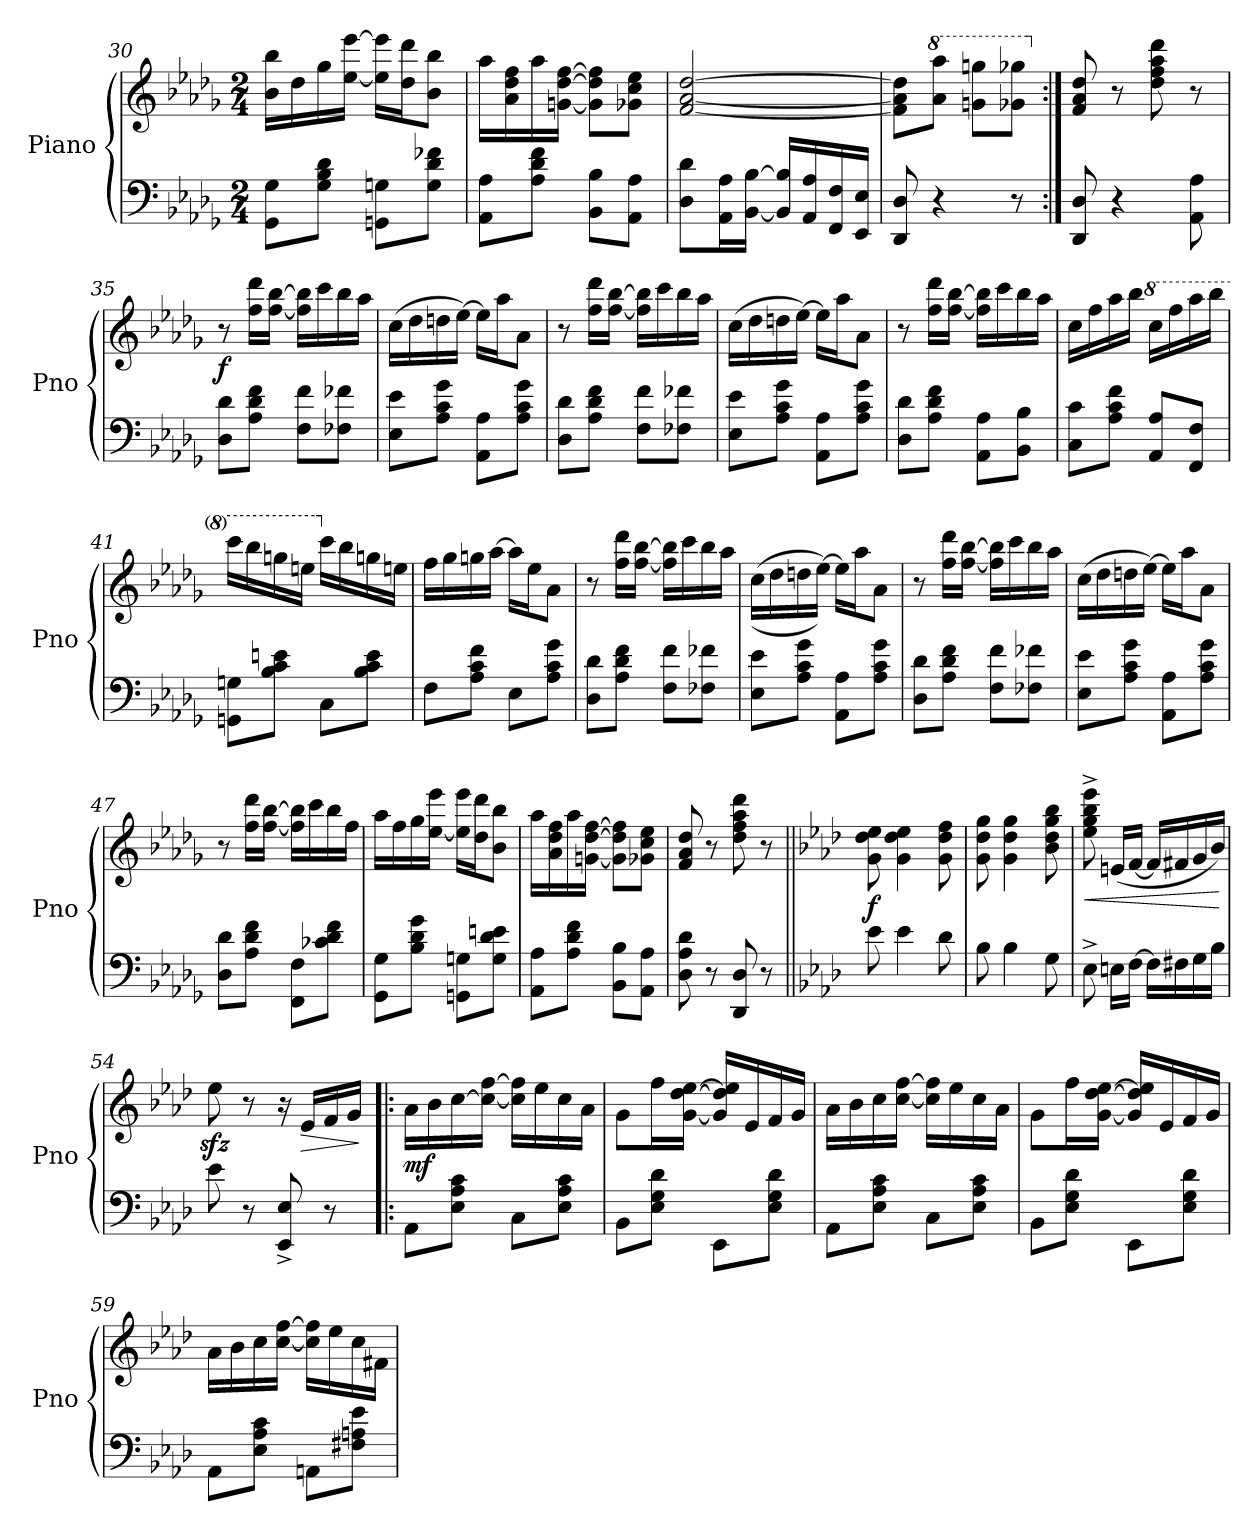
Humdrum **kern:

**kern	**kern	**dynam
*part1	*part1	*part1
*staff2	*staff1	*staff1/2
*I"Piano	*	*
*I'Pno	*	*
*clefF4	*clefG2	*
*k[b-e-a-d-g-]	*k[b-e-a-d-g-]	*
*M2/4	*M2/4	*
=30	=30	=30
8GG-\ 8G-\L	16b-\ 16bb-\LL	.
.	16dd-\	.
8G-\ 8B-\ 8d-\J	16gg-\	.
.	[16ee-\ [16eee-\JJ	.
8GGn\ 8Gn\L	16ee-\] 16eee-\]LL	.
.	16dd-\ 16ddd-\J	.
8G\ 8d-\ 8f-X\J	8b-\ 8bb-\J	.
=31	=31	=31
8AA-\ 8A-\L	16aa-\LL	.
.	16a-\ 16dd-\ 16ff\	.
8A-\ 8d-\ 8f\J	16aa-\	.
.	[16gn\ [16dd-\ [16ff\JJ	.
8BB-\ 8B-\L	8g\] 8dd-\] 8ff\]L	.
8AA-\ 8A-\J	8g-X\ 8cc\ 8ee-\J	.
=32	=32	=32
8D-\ 8d-\L	[2f/ [2a-/ [2dd-/	.
16AA-\ 16A-\L	.	.
[16BB-\ [16B-\JJ	.	.
16BB-/] 16B-/]LL	.	.
16AA-/ 16A-/	.	.
16FF/ 16F/	.	.
16EE-/ 16E-/JJ	.	.
=33	=33	=33
8DD-/ 8D-/	8f\] 8a-\] 8dd-\]L	.
*	*8va	*
4r	8aa-\ 8aaa-\J	.
.	8ggn\ 8gggn\L	.
8r	8gg-X\ 8ggg-X\J	.
=34:|!	=34:|!	=34:|!
*	*X8va	*
8DD-/ 8D-/	8f/ 8a-/ 8dd-/	.
4r	8r	.
.	8dd-\ 8ff\ 8aa-\ 8ddd-\	.
8AA-\ 8A-\	8r	.
!!LO:LB:g=z
=35	=35	=35
!	!	!LO:DY:b
8D-\ 8d-\L	8r	f
8A-\ 8d-\ 8f\J	16ff\ 16ddd-\LL	.
.	[16ff\ [16bb-\JJ	.
8F\ 8f\L	16ff\] 16bb-\]LL	.
.	16ccc\	.
8F-X\ 8f-X\J	16bb-\	.
.	16aa-\JJ	.
=36	=36	=36
8E-\ 8e-\L	(>16cc\LL	.
.	16dd-\	.
8A-\ 8c\ 8g-\J	16ddn\	.
.	[16ee-\JJ)	.
8AA-\ 8A-\L	16ee-\LL]	.
.	16aa-\J	.
8A-\ 8c\ 8g-\J	8a-\J	.
=37	=37	=37
8D-\ 8d-\L	8r	.
8A-\ 8d-\ 8f\J	16ff\ 16ddd-\LL	.
.	[16ff\ [16bb-\JJ	.
8F\ 8f\L	16ff\] 16bb-\]LL	.
.	16ccc\	.
8F-X\ 8f-X\J	16bb-\	.
.	16aa-\JJ	.
=38	=38	=38
8E-\ 8e-\L	(>16cc\LL	.
.	16dd-\	.
8A-\ 8c\ 8g-\J	16ddn\	.
.	[16ee-\JJ)	.
8AA-\ 8A-\L	16ee-\LL]	.
.	16aa-\J	.
8A-\ 8c\ 8g-\J	8a-\J	.
=39	=39	=39
8D-\ 8d-\L	8r	.
8A-\ 8d-\ 8f\J	16ff\ 16ddd-\LL	.
.	[16ff\ [16bb-\JJ	.
8AA-\ 8A-\L	16ff\] 16bb-\]LL	.
.	16ccc\	.
8BB-\ 8B-\J	16bb-\	.
.	16aa-\JJ	.
!!LO:LB:g=z
=40	=40	=40
8C\ 8c\L	16cc\LL	.
.	16ff\	.
8A-\ 8c\ 8f\J	16aa-\	.
.	16bb-\JJ	.
*	*8va	*
8AA-/ 8A-/L	16ccc\LL	.
.	16fff\	.
8FF/ 8F/J	16aaa-\	.
.	16bbb-\JJ	.
=41	=41	=41
8GGn\ 8Gn\L	16cccc\LL	.
.	16bbb-\	.
8B-\ 8c\ 8en\J	16gggn\	.
.	16eeen\JJ	.
*	*X8va	*
8C\L	16ccc\LL	.
.	16bb-\	.
8B-\ 8c\ 8e\J	16ggn\	.
.	16een\JJ	.
=42	=42	=42
8F\L	16ff\LL	.
.	16gg-\	.
8A-\ 8c\ 8f\J	16ggn\	.
.	[16aa-\JJ	.
8E-\L	16aa-\LL]	.
.	16ee-\J	.
8A-\ 8c\ 8g-\J	8a-\J	.
=43	=43	=43
8D-\ 8d-\L	8r	.
8A-\ 8d-\ 8f\J	16ff\ 16ddd-\LL	.
.	[16ff\ [16bb-\JJ	.
8F\ 8f\L	16ff\] 16bb-\]LL	.
.	16ccc\	.
8F-X\ 8f-X\J	16bb-\	.
.	16aa-\JJ	.
!!LO:LB:g=z
=44	=44	=44
8E-\ 8e-\L	(>(>16cc\LL	.
.	16dd-\	.
8A-\ 8c\ 8g-\J	16ddn\	.
.	[16ee-\JJ))	.
8AA-\ 8A-\L	16ee-\LL]	.
.	16aa-\J	.
8A-\ 8c\ 8g-\J	8a-\J	.
=45	=45	=45
8D-\ 8d-\L	8r	.
8A-\ 8d-\ 8f\J	16ff\ 16ddd-\LL	.
.	[16ff\ [16bb-\JJ	.
8F\ 8f\L	16ff\] 16bb-\]LL	.
.	16ccc\	.
8F-X\ 8f-X\J	16bb-\	.
.	16aa-\JJ	.
=46	=46	=46
8E-\ 8e-\L	(>16cc\LL	.
.	16dd-\	.
8A-\ 8c\ 8g-\J	16ddn\	.
.	[16ee-\JJ)	.
8AA-\ 8A-\L	16ee-\LL]	.
.	16aa-\J	.
8A-\ 8c\ 8g-\J	8a-\J	.
=47	=47	=47
8D-\ 8d-\L	8r	.
8A-\ 8d-\ 8f\J	16ff\ 16ddd-\LL	.
.	[16ff\ [16bb-\JJ	.
8FF\ 8F\L	16ff\] 16bb-\]LL	.
.	16ccc\	.
8c-X\ 8d-\ 8f\J	16bb-\	.
.	16ff\JJ	.
=48	=48	=48
8GG-\ 8G-\L	16aa-\LL	.
.	16ff\	.
8B-\ 8d-\ 8g-\J	16gg-\	.
.	[16ee-\ 16eee-\JJ	.
8GGn\ 8Gn\L	16ee-\] 16eee-\LL	.
.	16dd-\ 16ddd-\J	.
8G\ 8d-\ 8en\J	8b-\ 8bb-\J	.
!!LO:LB:g=z
=49	=49	=49
8AA-\ 8A-\L	16aa-\LL	.
.	16a-\ 16dd-\ 16ff\	.
8A-\ 8d-\ 8f\J	16aa-\	.
.	[16gn\ [16dd-\ [16ff\JJ	.
8BB-\ 8B-\L	8g\] 8dd-\] 8ff\]L	.
8AA-\ 8A-\J	8g-X\ 8cc\ 8ee-\J	.
=50	=50	=50
8D-\ 8A-\ 8d-\	8f/ 8a-/ 8dd-/	.
8r	8r	.
8DD-/ 8D-/	8dd-\ 8ff\ 8aa-\ 8ddd-\	.
8r	8r	.
=51||	=51||	=51||
*k[b-e-a-d-]	*k[b-e-a-d-]	*
!	!	!LO:DY:b
8e-\	8g\ 8dd-\ 8ee-\	f
4e-\	4g\ 4dd-\ 4ee-\	.
8d-\	8g\ 8dd-\ 8ff\	.
=52	=52	=52
8B-\	8g\ 8dd-\ 8gg\	.
4B-\	4g\ 4dd-\ 4gg\	.
8G\	8b-\ 8dd-\ 8gg\ 8bb-\	.
=53	=53	=53
!	!	!LO:HP:b
8E-^\	8ee-\^ 8gg\^ 8bb-\^ 8eee-\^	<
16En\LL	(<16en/LL	.
[16F\JJ	[16f/JJ	.
16F\LL]	16f/LL]	.
16F#X\	16f#X/	.
16G\	16g/	.
16B-\JJ	16b-/JJ)	.
.	.	[
=54	=54	=54
8e-\	8ee-zz<\	.
8r	8r	.
8EE-/^ 8E-/^	16r	.
!	!	!LO:HP:b
.	16e-/LL	>
8r	16f/	.
.	16g/JJ	.
.	.	]
!!LO:PB:g=z
=55!|:	=55!|:	=55!|:
!	!	!LO:DY:b
8AA-\L	16a-\LL	mf
.	16b-\	.
8E-\ 8A-\ 8c\J	[16cc\	.
.	16cc\_ [16ff\JJ	.
8C\L	16cc\] 16ff\]LL	.
.	16ee-\	.
8E-\ 8A-\ 8c\J	16cc\	.
.	16a-\JJ	.
=56	=56	=56
8BB-\L	8g\L	.
8E-\ 8G\ 8d-\J	16ff\L	.
.	[16g\ [16dd-\ [16ee-\JJ	.
8EE-\L	16g/] 16dd-/] 16ee-/]LL	.
.	16e-/	.
8E-\ 8G\ 8d-\J	16f/	.
.	16g/JJ	.
=57	=57	=57
8AA-\L	16a-\LL	.
.	16b-\	.
8E-\ 8A-\ 8c\J	16cc\	.
.	[16cc\ [16ff\JJ	.
8C\L	16cc\] 16ff\]LL	.
.	16ee-\	.
8E-\ 8A-\ 8c\J	16cc\	.
.	16a-\JJ	.
=58	=58	=58
8BB-\L	8g\L	.
8E-\ 8G\ 8d-\J	16ff\L	.
.	[16g\ [16dd-\ [16ee-\JJ	.
8EE-\L	16g/] 16dd-/] 16ee-/]LL	.
.	16e-/	.
8E-\ 8G\ 8d-\J	16f/	.
.	16g/JJ	.
!!LO:LB:g=z
=59	=59	=59
8AA-\L	16a-\LL	.
.	16b-\	.
8E-\ 8A-\ 8c\J	16cc\	.
.	[16cc\ [16ff\JJ	.
8AAn\L	16cc\] 16ff\]LL	.
.	16ee-\	.
8F#X\ 8An\ 8e-\J	16cc\	.
.	16f#X\JJ	.
=	=	=
*-	*-	*-
